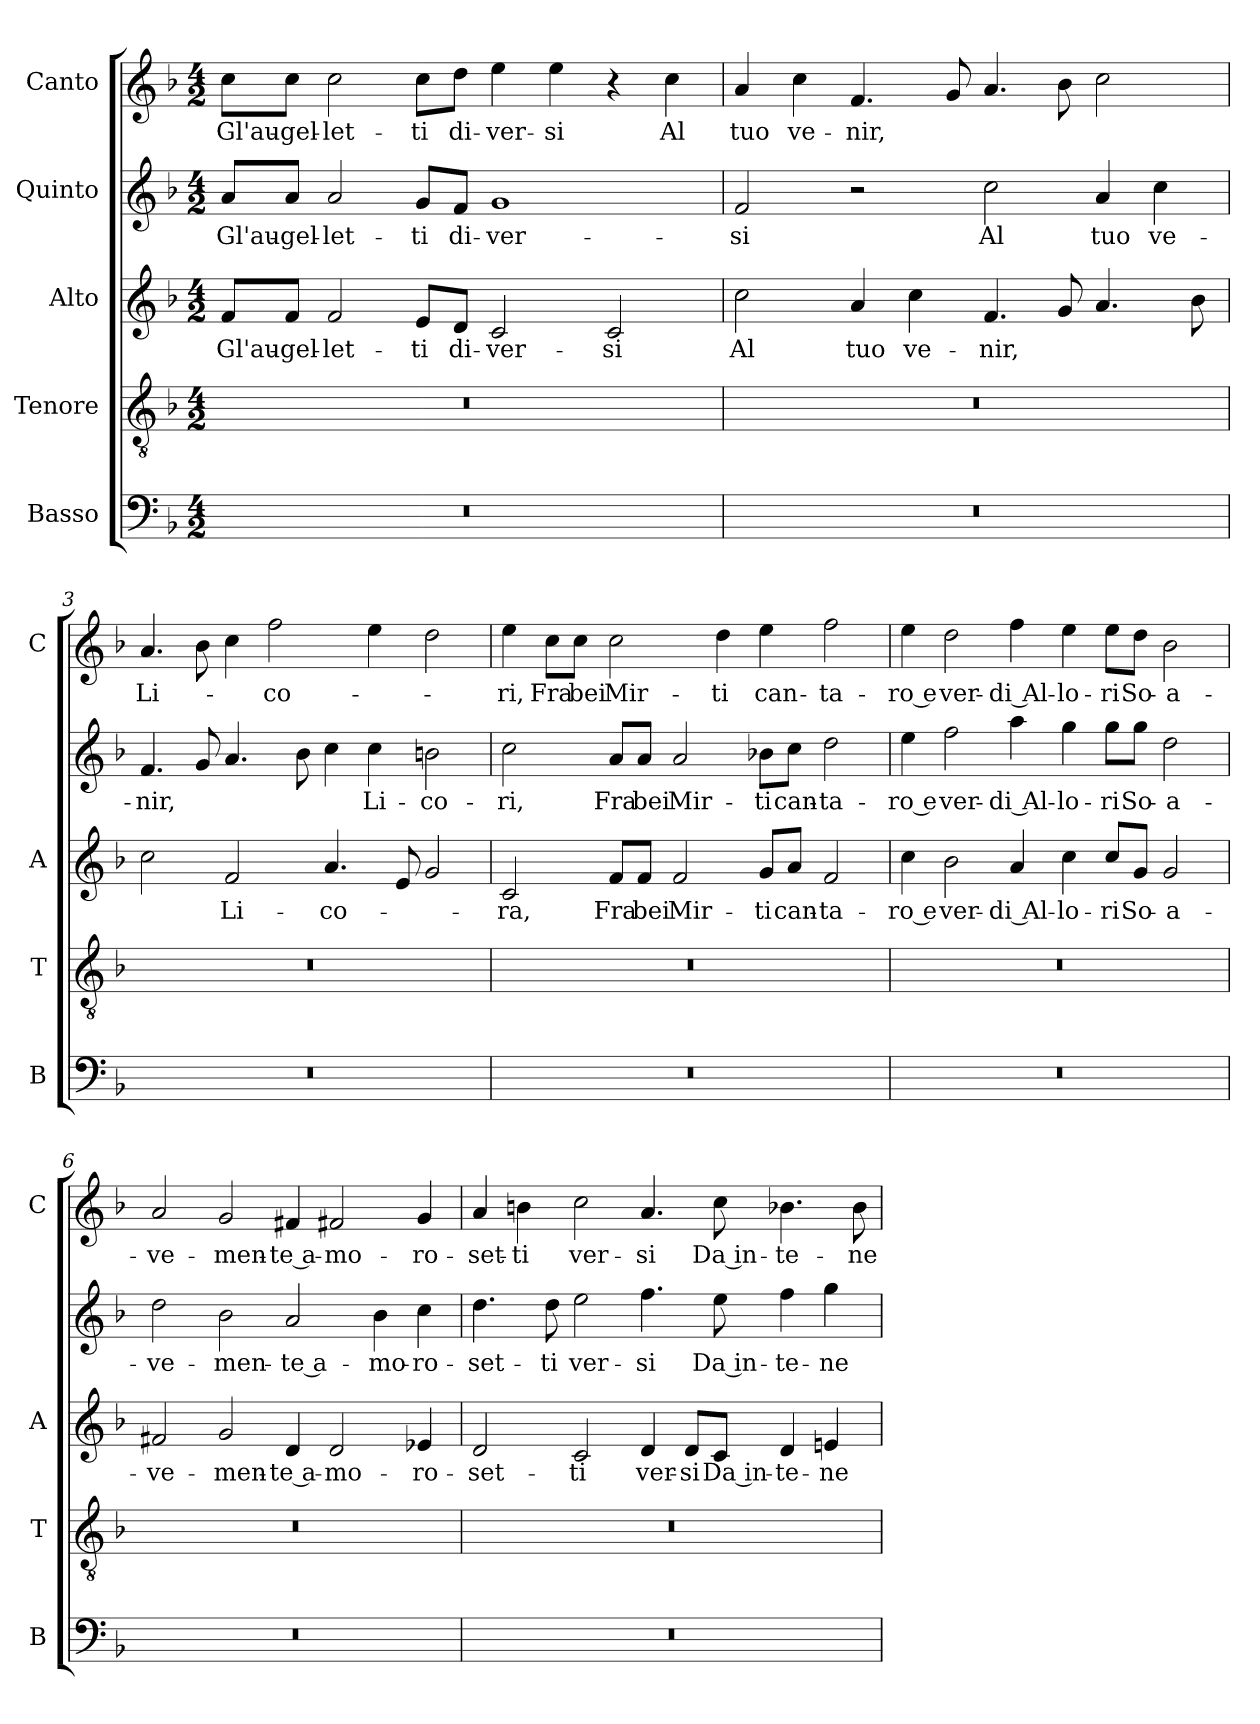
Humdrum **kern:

**kern	**kern	**kern	**text	**kern	**text	**kern	**text
*part5	*part4	*part3	*part3	*part2	*part2	*part1	*part1
*staff5	*staff4	*staff3	*staff3	*staff2	*staff2	*staff1	*staff1
*I"Basso	*I"Tenore	*I"Alto	*	*I"Quinto	*	*I"Canto	*
*I'B	*I'T	*I'A	*	*	*	*I'C	*
*clefF4	*clefGv2	*clefG2	*	*clefG2	*	*clefG2	*
*k[b-]	*k[b-]	*k[b-]	*	*k[b-]	*	*k[b-]	*
*F:	*F:	*F:	*	*F:	*	*F:	*
*M4/2	*M4/2	*M4/2	*	*M4/2	*	*M4/2	*
=1	=1	=1	=1	=1	=1	=1	=1
0r	0r	8f/L	Gl'au-	8a/L	Gl'au-	8cc\L	Gl'au-
.	.	8f/J	-gel-	8a/J	-gel-	8cc\J	-gel-
.	.	2f	-let-	2a	-let-	2cc	-let-
.	.	8e/L	-ti	8g/L	-ti	8cc\L	-ti
.	.	8d/J	di-	8f/J	di-	8dd\J	di-
.	.	2c	-ver-	1g	-ver-	4ee	-ver-
.	.	.	.	.	.	4ee	-si
.	.	2c	-si	.	.	4r	.
.	.	.	.	.	.	4cc	Al
=2	=2	=2	=2	=2	=2	=2	=2
0r	0r	2cc	Al	2f	-si	4a	tuo
.	.	.	.	.	.	4cc	ve-
.	.	4a	tuo	2r	.	4.f	-nir,
.	.	4cc	ve-	.	.	.	.
.	.	.	.	.	.	8g	.
.	.	4.f	-nir,	2cc	Al	4.a	.
.	.	8g	.	.	.	8b-	.
.	.	4.a	.	4a	tuo	2cc	.
.	.	.	.	4cc	ve-	.	.
.	.	8b-	.	.	.	.	.
=3	=3	=3	=3	=3	=3	=3	=3
0r	0r	2cc	.	4.f	-nir,	4.a	Li-
.	.	.	.	8g	.	8b-	.
.	.	2f	Li-	4.a	.	4cc	.
.	.	.	.	.	.	2ff	-co-
.	.	.	.	8b-	.	.	.
.	.	4.a	-co-	4cc	.	.	.
.	.	.	.	4cc	Li-	4ee	.
.	.	8e	.	.	.	.	.
.	.	2g	.	2bn	-co-	2dd	.
=4	=4	=4	=4	=4	=4	=4	=4
0r	0r	2c	-ra,	2cc	-ri,	4ee	-ri,
.	.	.	.	.	.	8cc\L	Fra
.	.	.	.	.	.	8cc\J	bei
.	.	8f/L	Fra	8a/L	Fra	2cc	Mir-
.	.	8f/J	bei	8a/J	bei	.	.
.	.	2f	Mir-	2a	Mir-	.	.
.	.	.	.	.	.	4dd	-ti
.	.	8g/L	-ti	8b-X\L	-ti	4ee	can-
.	.	8a/J	can-	8cc\J	can-	.	.
.	.	2f	-ta-	2dd	-ta-	2ff	-ta-
=5	=5	=5	=5	=5	=5	=5	=5
0r	0r	4cc	-ro e	4ee	-ro e	4ee	-ro e
.	.	2b-	ver-	2ff	ver-	2dd	ver-
.	.	4a	-di Al-	4aa	-di Al-	4ff	-di Al-
.	.	4cc	-lo-	4gg	-lo-	4ee	-lo-
.	.	8cc/L	-ri	8gg\L	-ri	8ee\L	-ri
.	.	8g/J	So-	8gg\J	So-	8dd\J	So-
.	.	2g	-a-	2dd	-a-	2b-	-a-
=6	=6	=6	=6	=6	=6	=6	=6
0r	0r	2f#X	-ve-	2dd	-ve-	2a	-ve-
.	.	2g	-men-	2b-	-men-	2g	-men-
.	.	4d	-te a-	2a	-te a-	4f#X	-te a-
.	.	2d	-mo-	.	.	2f#X	-mo-
.	.	.	.	4b-	-mo-	.	.
.	.	4e-X	-ro-	4cc	-ro-	4g	-ro-
=7	=7	=7	=7	=7	=7	=7	=7
0r	0r	2d	-set-	4.dd	-set-	4a	-set-
.	.	.	.	.	.	4bn	-ti
.	.	.	.	8dd	-ti	.	.
.	.	2c	-ti	2ee	ver-	2cc	ver-
.	.	4d	ver-	4.ff	-si	4.a	-si
.	.	8d/L	-si	.	.	.	.
.	.	8c/J	Da in-	8ee	Da in-	8cc	Da in-
.	.	4d	-te-	4ff	-te-	4.b-X	-te-
.	.	4en	-ne-	4gg	-ne-	.	.
.	.	.	.	.	.	8b-	-ne-
=	=	=	=	=	=	=	=
*-	*-	*-	*-	*-	*-	*-	*-
